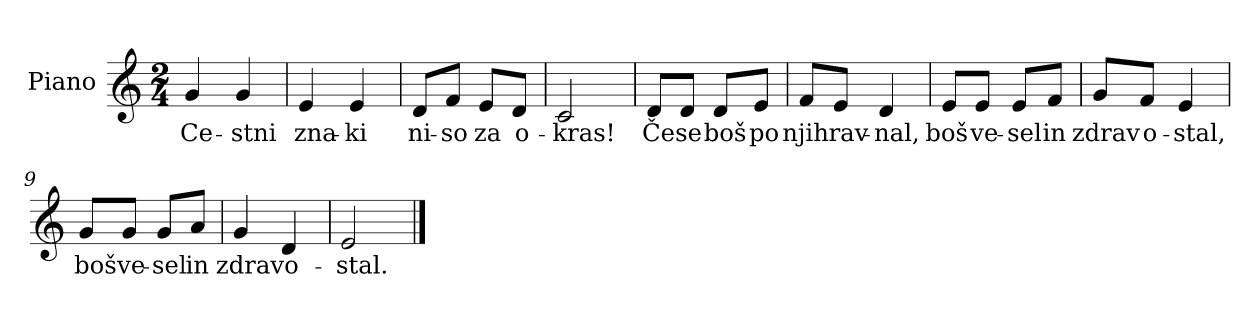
**kern	**text
*part1	*part1
*staff1	*staff1
*I"Piano	*
*I'Pno.	*
*clefG2	*
*k[]	*
*M2/4	*
=1	=1
!	!LO:LY:b
4g/	Ce-
!	!LO:LY:b
4g/	-stni
=2	=2
!	!LO:LY:b
4e/	zna-
!	!LO:LY:b
4e/	-ki
=3	=3
!	!LO:LY:b
8d/L	ni-
!	!LO:LY:b
8f/J	-so
!	!LO:LY:b
8e/L	za
!	!LO:LY:b
8d/J	o-
=4	=4
!	!LO:LY:b
2c/	-kras!
=5	=5
!	!LO:LY:b
8d/L	Če
!	!LO:LY:b
8d/J	se
!	!LO:LY:b
8d/L	boš
!	!LO:LY:b
8e/J	po
=6	=6
!	!LO:LY:b
8f/L	njih
!	!LO:LY:b
8e/J	rav-
!	!LO:LY:b
4d/	-nal,
=7	=7
!	!LO:LY:b
8e/L	boš
!	!LO:LY:b
8e/J	ve-
!	!LO:LY:b
8e/L	-sel
!	!LO:LY:b
8f/J	in
!!LO:LB:g=z
=8	=8
!	!LO:LY:b
8g/L	zdrav
!	!LO:LY:b
8f/J	o-
!	!LO:LY:b
4e/	-stal,
=9	=9
!	!LO:LY:b
8g/L	boš
!	!LO:LY:b
8g/J	ve-
!	!LO:LY:b
8g/L	-sel
!	!LO:LY:b
8a/J	in
=10	=10
!	!LO:LY:b
4g/	zdrav
!	!LO:LY:b
4d/	o-
=11	=11
!	!LO:LY:b
2e/	-stal.
==	==
*-	*-
